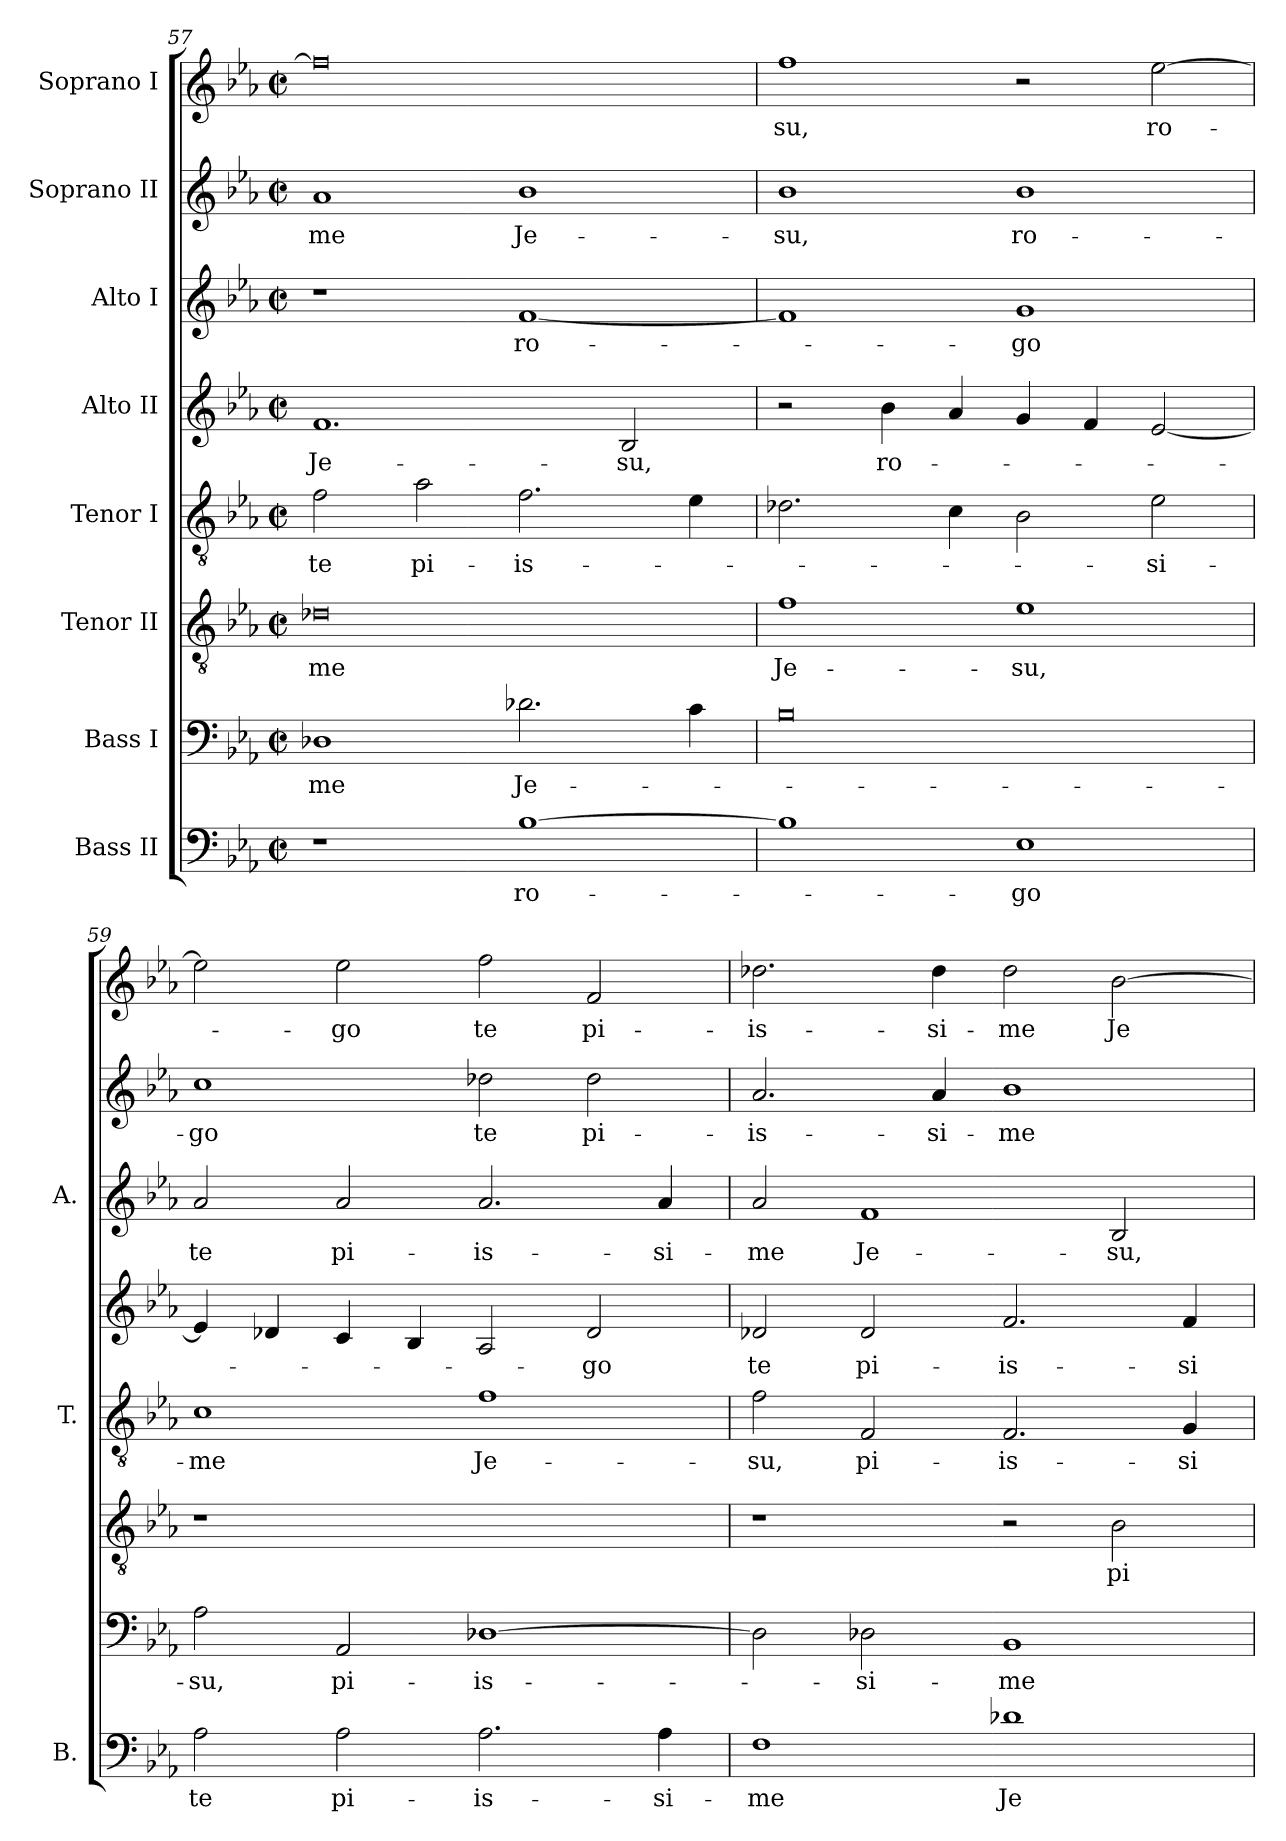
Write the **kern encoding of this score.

**kern	**text	**kern	**text	**kern	**text	**kern	**text	**kern	**text	**kern	**text	**kern	**text	**kern	**text
*part8	*part8	*part7	*part7	*part6	*part6	*part5	*part5	*part4	*part4	*part3	*part3	*part2	*part2	*part1	*part1
*staff8	*staff8	*staff7	*staff7	*staff6	*staff6	*staff5	*staff5	*staff4	*staff4	*staff3	*staff3	*staff2	*staff2	*staff1	*staff1
*I"Bass II	*	*I"Bass I	*	*I"Tenor II	*	*I"Tenor I	*	*I"Alto II	*	*I"Alto I	*	*I"Soprano II	*	*I"Soprano I	*
*I'B.	*	*	*	*	*	*I'T.	*	*	*	*I'A.	*	*	*	*	*
!!LO:LB:g=z
*clefF4	*	*clefF4	*	*clefGv2	*	*clefGv2	*	*clefG2	*	*clefG2	*	*clefG2	*	*clefG2	*
*	*	*	*	*ITrd7c12	*	*ITrd7c12	*	*ITrd7c12	*	*ITrd7c12	*	*	*	*	*
*k[b-e-a-]	*	*k[b-e-a-]	*	*k[b-e-a-]	*	*k[b-e-a-]	*	*k[b-e-a-]	*	*k[b-e-a-]	*	*k[b-e-a-]	*	*k[b-e-a-]	*
*E-:	*	*E-:	*	*E-:	*	*E-:	*	*E-:	*	*E-:	*	*E-:	*	*E-:	*
*M2/2	*	*M2/2	*	*M2/2	*	*M2/2	*	*M2/2	*	*M2/2	*	*M2/2	*	*M2/2	*
*met(c|)	*	*met(c|)	*	*met(c|)	*	*met(c|)	*	*met(c|)	*	*met(c|)	*	*met(c|)	*	*met(c|)	*
=57	=57	=57	=57	=57	=57	=57	=57	=57	=57	=57	=57	=57	=57	=57	=57
!	!	!	!LO:LY:b	!	!LO:LY:b	!	!LO:LY:b	!	!LO:LY:b	!	!	!	!LO:LY:b	!	!
1r	.	1D-X	-me	0D-X	-me	2F\	te	1.F	Je-	1r	.	1a-	-me	0ff]	.
!	!	!	!	!	!	!	!LO:LY:b	!	!	!	!	!	!	!	!
.	.	.	.	.	.	2A-\	pi-	.	.	.	.	.	.	.	.
!	!LO:LY:b	!	!LO:LY:b	!	!	!	!LO:LY:b	!	!	!	!LO:LY:b	!	!LO:LY:b	!	!
[>1B-	ro-	2.d-X\	Je-	.	.	2.F\	-is-	.	.	[<1F	ro-	1b-	Je-	.	.
!	!	!	!	!	!	!	!	!	!LO:LY:b	!	!	!	!	!	!
.	.	.	.	.	.	.	.	2BB-/	-su,	.	.	.	.	.	.
.	.	4c\	.	.	.	4E-\	.	.	.	.	.	.	.	.	.
=58	=58	=58	=58	=58	=58	=58	=58	=58	=58	=58	=58	=58	=58	=58	=58
!	!	!	!	!	!LO:LY:b	!	!	!	!	!	!	!	!LO:LY:b	!	!LO:LY:b
1B-]	.	0B-	.	1F	Je-	2.D-X\	.	2r	.	1F]	.	1b-	-su,	1ff	-su,
!	!	!	!	!	!	!	!	!	!LO:LY:b	!	!	!	!	!	!
.	.	.	.	.	.	.	.	4B-\	ro-	.	.	.	.	.	.
.	.	.	.	.	.	4C\	.	4A-/	.	.	.	.	.	.	.
!	!LO:LY:b	!	!	!	!LO:LY:b	!	!	!	!	!	!LO:LY:b	!	!LO:LY:b	!	!
1E-	-go	.	.	1E-	-su,	2BB-\	.	4G/	.	1G	-go	1b-	ro-	2r	.
.	.	.	.	.	.	.	.	4F/	.	.	.	.	.	.	.
!	!	!	!	!	!	!	!LO:LY:b	!	!	!	!	!	!	!	!LO:LY:b
.	.	.	.	.	.	2E-\	-si-	[<2E-/	.	.	.	.	.	[>2ee-\	ro-
=59	=59	=59	=59	=59	=59	=59	=59	=59	=59	=59	=59	=59	=59	=59	=59
!	!LO:LY:b	!	!LO:LY:b	!LO:N:vis=1	!	!	!LO:LY:b	!	!	!	!LO:LY:b	!	!LO:LY:b	!	!
2A-\	te	2A-\	-su,	1r	.	1C	-me	4E-/]	.	2A-/	te	1cc	-go	2ee-\]	.
.	.	.	.	.	.	.	.	4D-X/	.	.	.	.	.	.	.
!	!LO:LY:b	!	!LO:LY:b	!	!	!	!	!	!	!	!LO:LY:b	!	!	!	!LO:LY:b
2A-\	pi-	2AA-/	pi-	.	.	.	.	4C/	.	2A-/	pi-	.	.	2ee-\	-go
.	.	.	.	.	.	.	.	4BB-/	.	.	.	.	.	.	.
!	!LO:LY:b	!	!LO:LY:b	!	!	!	!LO:LY:b	!	!	!	!LO:LY:b	!	!LO:LY:b	!	!LO:LY:b
2.A-\	-is-	[>1D-X	-is-	1ryy	.	1F	Je-	2AA-/	.	2.A-/	-is-	2dd-X\	te	2ff\	te
!	!	!	!	!	!	!	!	!	!LO:LY:b	!	!	!	!LO:LY:b	!	!LO:LY:b
.	.	.	.	.	.	.	.	2D-/	-go	.	.	2dd-\	pi-	2f/	pi-
!	!LO:LY:b	!	!	!	!	!	!	!	!	!	!LO:LY:b	!	!	!	!
4A-\	-si-	.	.	.	.	.	.	.	.	4A-/	-si-	.	.	.	.
=60	=60	=60	=60	=60	=60	=60	=60	=60	=60	=60	=60	=60	=60	=60	=60
!	!LO:LY:b	!	!	!	!	!	!LO:LY:b	!	!LO:LY:b	!	!LO:LY:b	!	!LO:LY:b	!	!LO:LY:b
1F	-me	2D-\]	.	1r	.	2F\	-su,	2D-X/	te	2A-/	-me	2.a-/	-is-	2.dd-X\	-is-
!	!	!	!LO:LY:b	!	!	!	!LO:LY:b	!	!LO:LY:b	!	!LO:LY:b	!	!	!	!
.	.	2D-X\	-si-	.	.	2FF/	pi-	2D-/	pi-	1F	Je-	.	.	.	.
!	!	!	!	!	!	!	!	!	!	!	!	!	!LO:LY:b	!	!LO:LY:b
.	.	.	.	.	.	.	.	.	.	.	.	4a-/	-si-	4dd-\	-si-
!	!LO:LY:b	!	!LO:LY:b	!	!	!	!LO:LY:b	!	!LO:LY:b	!	!	!	!LO:LY:b	!	!LO:LY:b
1d-X	Je-	1BB-	-me	2r	.	2.FF/	-is-	2.F/	-is-	.	.	1b-	-me	2dd-\	-me
!	!	!	!	!	!LO:LY:b	!	!	!	!	!	!LO:LY:b	!	!	!	!LO:LY:b
.	.	.	.	2BB-\	pi-	.	.	.	.	2BB-/	-su,	.	.	[>2b-\	Je-
!	!	!	!	!	!	!	!LO:LY:b	!	!LO:LY:b	!	!	!	!	!	!
.	.	.	.	.	.	4GG/	-si-	4F/	-si-	.	.	.	.	.	.
=	=	=	=	=	=	=	=	=	=	=	=	=	=	=	=
*-	*-	*-	*-	*-	*-	*-	*-	*-	*-	*-	*-	*-	*-	*-	*-
